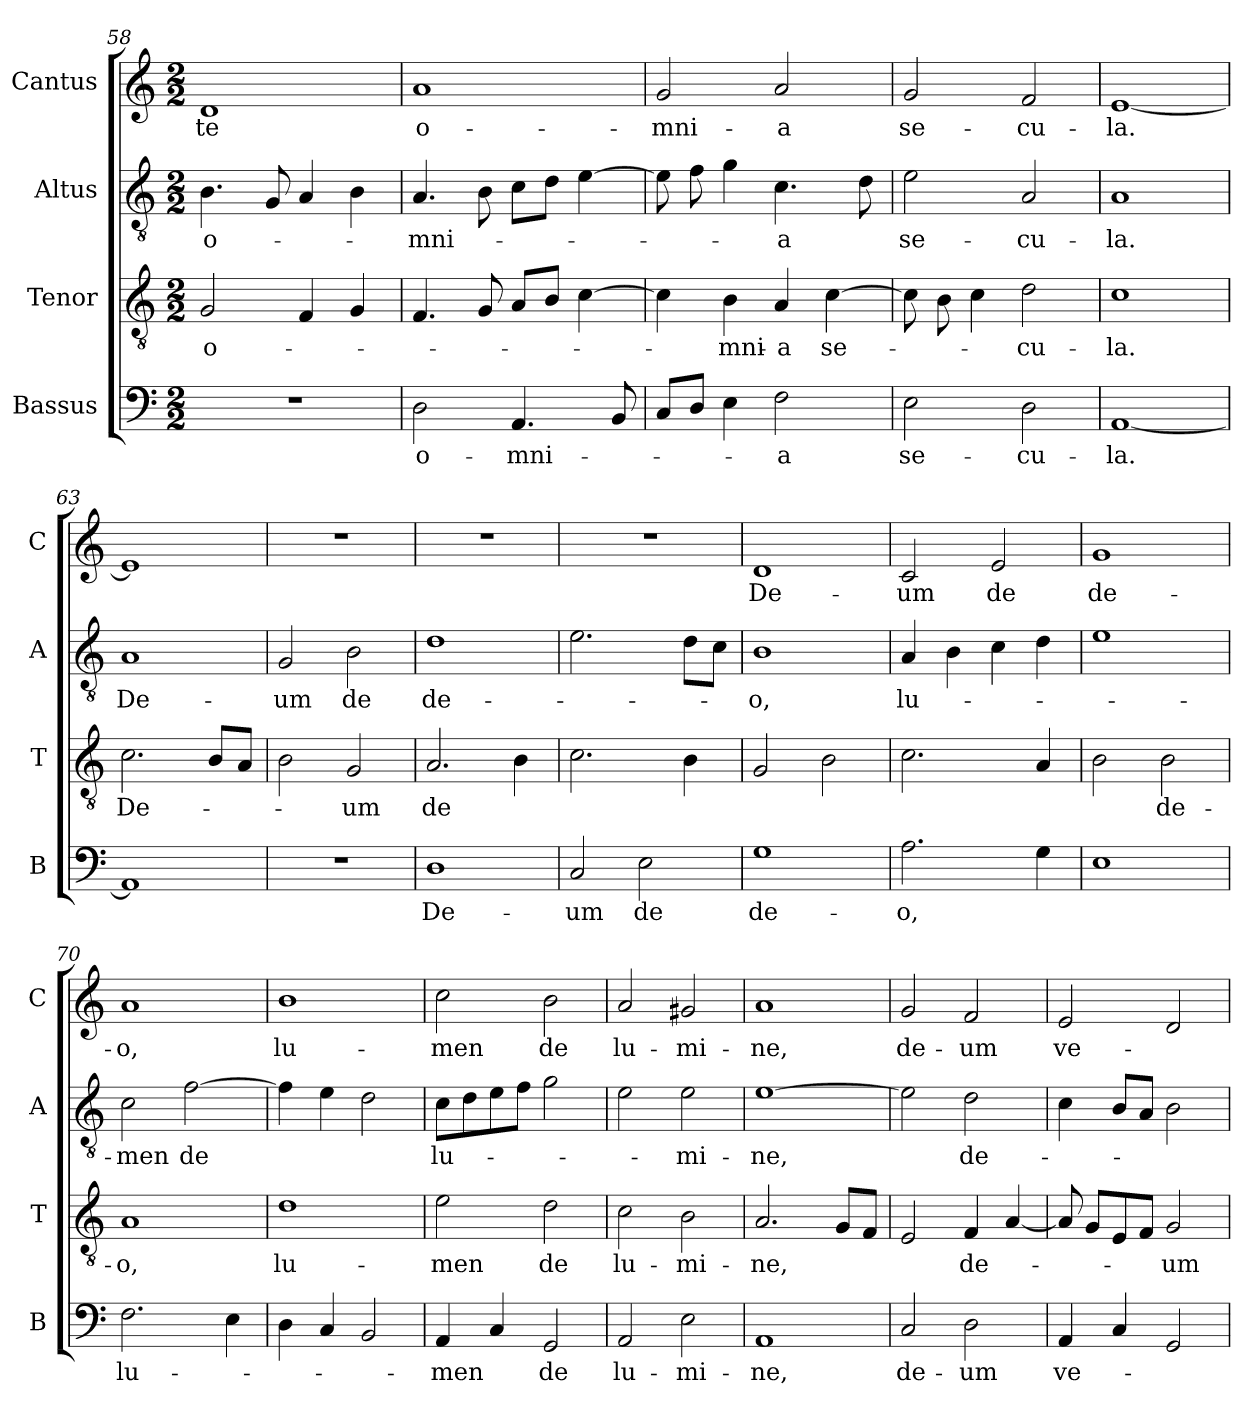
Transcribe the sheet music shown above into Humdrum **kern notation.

**kern	**text	**kern	**text	**kern	**text	**kern	**text
*part4	*part4	*part3	*part3	*part2	*part2	*part1	*part1
*staff4	*staff4	*staff3	*staff3	*staff2	*staff2	*staff1	*staff1
*I"Bassus	*	*I"Tenor	*	*I"Altus	*	*I"Cantus	*
*I'B	*	*I'T	*	*I'A	*	*I'C	*
*clefF4	*	*clefGv2	*	*clefGv2	*	*clefG2	*
*k[]	*	*k[]	*	*k[]	*	*k[]	*
*M2/2	*	*M2/2	*	*M2/2	*	*M2/2	*
=58	=58	=58	=58	=58	=58	=58	=58
!	!	!	!LO:LY:i	!	!LO:LY:i	!	!
1r	.	2G	o-	4.B	o-	1d	-te
.	.	.	.	8G	.	.	.
.	.	4F	.	4A	.	.	.
.	.	4G	.	4B	.	.	.
=59	=59	=59	=59	=59	=59	=59	=59
!	!LO:LY:i	!	!	!	!LO:LY:i	!	!
2D	o-	4.F	.	4.A	-mni-	1a	o-
.	.	8G	.	8B	.	.	.
!	!LO:LY:i	!	!	!	!	!	!
4.AA	-mni-	8AL	.	8cL	.	.	.
.	.	8BJ	.	8dJ	.	.	.
.	.	[4c	.	[4e	.	.	.
8BB	.	.	.	.	.	.	.
=60	=60	=60	=60	=60	=60	=60	=60
8CL	.	4c]	.	8e]	.	2g	-mni-
8DJ	.	.	.	8f	.	.	.
!	!	!	!LO:LY:i	!	!	!	!
4E	.	4B	-mni-	4g	.	.	.
!	!LO:LY:i	!	!LO:LY:i	!	!LO:LY:i	!	!
2F	-a	4A	-a	4.c	-a	2a	-a
!	!	!	!LO:LY:i	!	!	!	!
.	.	[4c	se-	.	.	.	.
.	.	.	.	8d	.	.	.
=61	=61	=61	=61	=61	=61	=61	=61
!	!LO:LY:i	!	!	!	!LO:LY:i	!	!
2E	se-	8c]	.	2e	se-	2g	se-
.	.	8B	.	.	.	.	.
.	.	4c	.	.	.	.	.
!	!LO:LY:i	!	!LO:LY:i	!	!LO:LY:i	!	!
2D	-cu-	2d	-cu-	2A	-cu-	2f	-cu-
=62	=62	=62	=62	=62	=62	=62	=62
!	!LO:LY:i	!	!LO:LY:i	!	!LO:LY:i	!	!
[1AA	-la.	1c	-la.	1A	-la.	[1e	-la.
=63	=63	=63	=63	=63	=63	=63	=63
1AA]	.	2.c	De-	1A	De-	1e]	.
.	.	8BL	.	.	.	.	.
.	.	8AJ	.	.	.	.	.
=64	=64	=64	=64	=64	=64	=64	=64
1r	.	2B	.	2G	-um	1r	.
.	.	2G	-um	2B	de	.	.
=65	=65	=65	=65	=65	=65	=65	=65
1D	De-	2.A	de	1d	de-	1r	.
.	.	4B	.	.	.	.	.
=66	=66	=66	=66	=66	=66	=66	=66
2C	-um	2.c	.	2.e	.	1r	.
2E	de	.	.	.	.	.	.
.	.	4B	.	8dL	.	.	.
.	.	.	.	8cJ	.	.	.
=67	=67	=67	=67	=67	=67	=67	=67
1G	de-	2G	.	1B	-o,	1d	De-
.	.	2B	.	.	.	.	.
=68	=68	=68	=68	=68	=68	=68	=68
!	!	!	!	!	!LO:LY:i	!	!
2.A	-o,	2.c	.	4A	lu-	2c	-um
.	.	.	.	4B	.	.	.
.	.	.	.	4c	.	2e	de
4G	.	4A	.	4d	.	.	.
=69	=69	=69	=69	=69	=69	=69	=69
1E	.	2B	.	1e	.	1g	de-
.	.	2B	de-	.	.	.	.
=70	=70	=70	=70	=70	=70	=70	=70
!	!LO:LY:i	!	!	!	!LO:LY:i	!	!
2.F	lu-	1A	-o,	2c	-men	1a	-o,
!	!	!	!	!	!LO:LY:i	!	!
.	.	.	.	[2f	de	.	.
4E	.	.	.	.	.	.	.
=71	=71	=71	=71	=71	=71	=71	=71
4D	.	1d	lu-	4f]	.	1b	lu-
4C	.	.	.	4e	.	.	.
2BB	.	.	.	2d	.	.	.
=72	=72	=72	=72	=72	=72	=72	=72
!	!LO:LY:i	!	!	!	!LO:LY:i	!	!
4AA	-men	2e	-men	8cL	lu-	2cc	-men
.	.	.	.	8d	.	.	.
4C	.	.	.	8e	.	.	.
.	.	.	.	8fJ	.	.	.
!	!LO:LY:i	!	!LO:LY:i	!	!	!	!
2GG	de	2d	de	2g	.	2b	de
=73	=73	=73	=73	=73	=73	=73	=73
!	!LO:LY:i	!	!LO:LY:i	!	!	!	!
2AA	lu-	2c	lu-	2e	.	2a	lu-
!	!LO:LY:i	!	!LO:LY:i	!	!LO:LY:i	!	!
2E	-mi-	2B	-mi-	2e	-mi-	2g#X	-mi-
=74	=74	=74	=74	=74	=74	=74	=74
!	!LO:LY:i	!	!LO:LY:i	!	!LO:LY:i	!	!
1AA	-ne,	2.A	-ne,	[1e	-ne,	1a	-ne,
.	.	8GL	.	.	.	.	.
.	.	8FJ	.	.	.	.	.
=75	=75	=75	=75	=75	=75	=75	=75
!	!LO:LY:i	!	!	!	!	!	!
2C	de-	2E	.	2e]	.	2g	de-
!	!LO:LY:i	!	!LO:LY:i	!	!LO:LY:i	!	!
2D	-um	4F	de-	2d	de-	2f	-um
.	.	[4A	.	.	.	.	.
=76	=76	=76	=76	=76	=76	=76	=76
!	!LO:LY:i	!	!	!	!	!	!
4AA	ve-	8A]	.	4c	.	2e	ve-
.	.	8GL	.	.	.	.	.
4C	.	8E	.	8BL	.	.	.
.	.	8FJ	.	8AJ	.	.	.
!	!	!	!LO:LY:i	!	!	!	!
2GG	.	2G	-um	2B	.	2d	.
=	=	=	=	=	=	=	=
*-	*-	*-	*-	*-	*-	*-	*-
